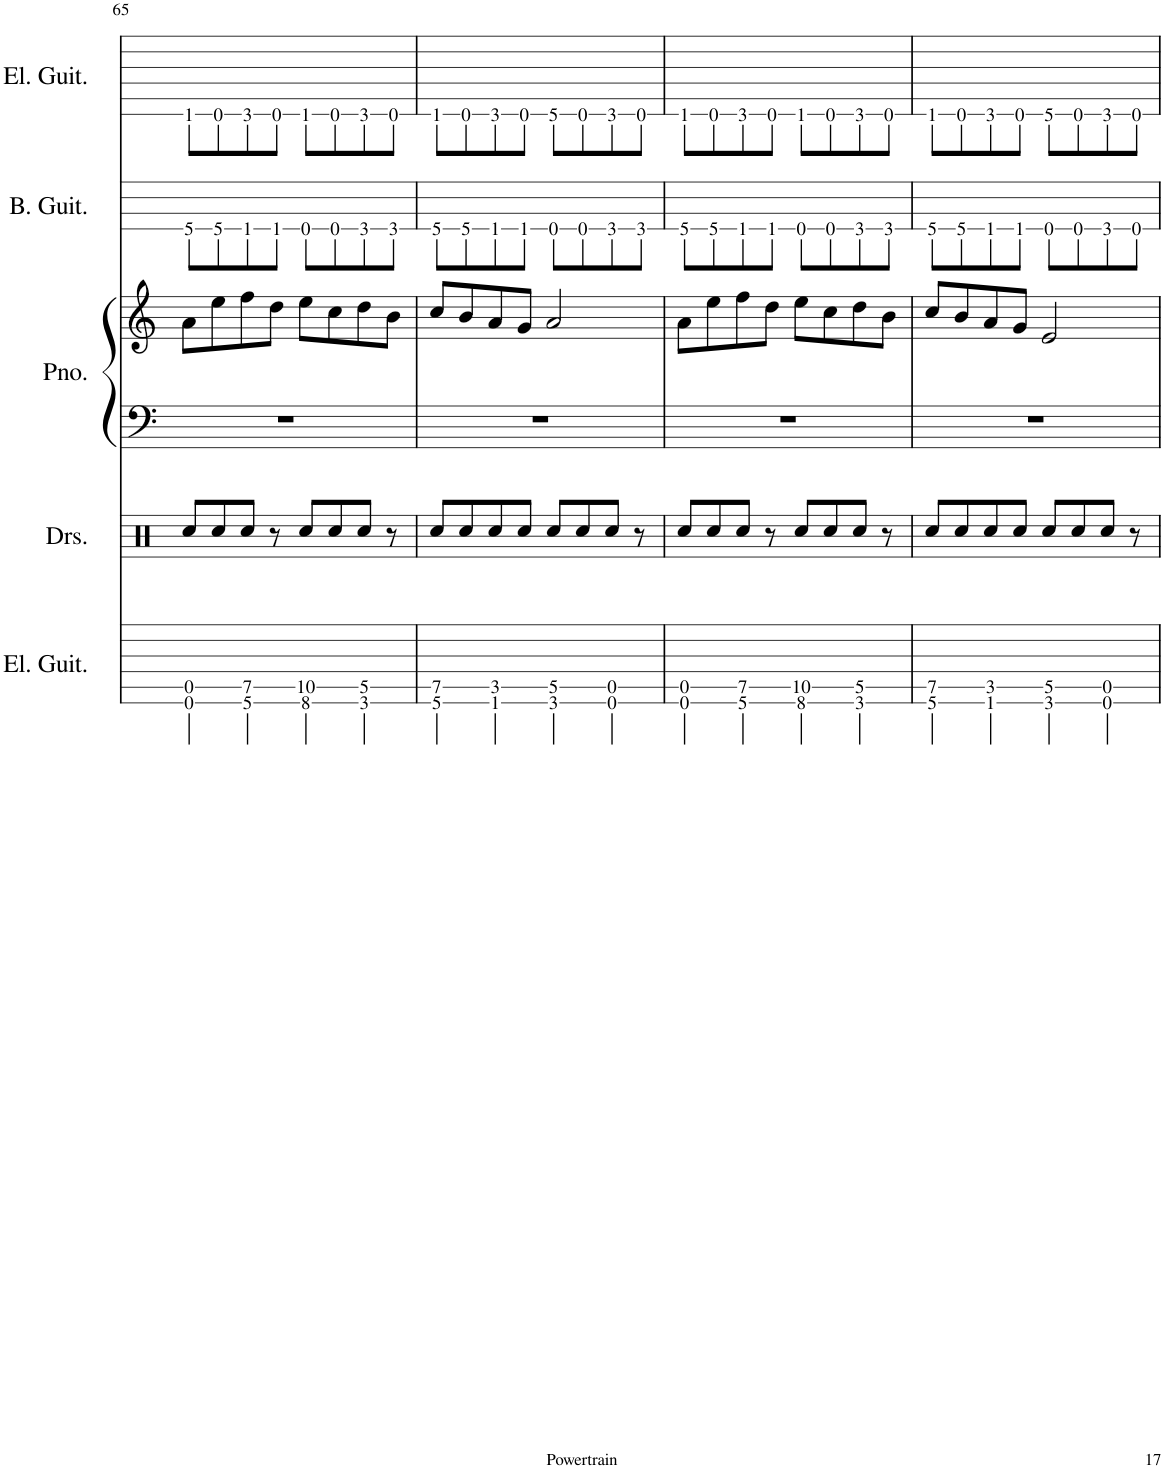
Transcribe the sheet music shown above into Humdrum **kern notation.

**kern	**kern	**kern	**kern	**kern	**kern
*part5	*part4	*part3	*part3	*part2	*part1
*staff6	*staff5	*staff4	*staff3	*staff2	*staff1
*I"Electric Guitar	*I"Drumset	*I"Piano	*	*I"Bass Guitar	*I"Electric Guitar
*I'El. Guit.	*I'Drs.	*I'Pno.	*	*I'B. Guit.	*I'El. Guit.
!!LO:PB:g=z
*	*clefX	*clefF4	*clefG2	*	*
*k[]	*k[]	*k[]	*k[]	*k[]	*k[]
*M4/4	*M4/4	*M4/4	*M4/4	*M4/4	*M4/4
=65	=65	=65	=65	=65	=65
4EE\ 4AA\	8Rcc/L	1r	8a\L	8AAA\L	8FF\L
.	8Rcc/	.	8ee\	8AAA\	8EE\
4AA\ 4E\	8Rcc/J	.	8ff\	8FFF\	8GG\
.	8r	.	8dd\J	8FFF\J	8EE\J
4C\ 4G\	8Rcc/L	.	8ee\L	8EEE\L	8FF\L
.	8Rcc/	.	8cc\	8EEE\	8EE\
4GG\ 4D\	8Rcc/J	.	8dd\	8GGG\	8GG\
.	8r	.	8b\J	8GGG\J	8EE\J
=66	=66	=66	=66	=66	=66
4AA\ 4E\	8Rcc/L	1r	8cc/L	8AAA\L	8FF\L
.	8Rcc/	.	8b/	8AAA\	8EE\
4FF\ 4C\	8Rcc/	.	8a/	8FFF\	8GG\
.	8Rcc/J	.	8g/J	8FFF\J	8EE\J
4GG\ 4D\	8Rcc/L	.	2a/	8EEE\L	8AA\L
.	8Rcc/	.	.	8EEE\	8EE\
4EE\ 4AA\	8Rcc/J	.	.	8GGG\	8GG\
.	8r	.	.	8GGG\J	8EE\J
=67	=67	=67	=67	=67	=67
4EE\ 4AA\	8Rcc/L	1r	8a\L	8AAA\L	8FF\L
.	8Rcc/	.	8ee\	8AAA\	8EE\
4AA\ 4E\	8Rcc/J	.	8ff\	8FFF\	8GG\
.	8r	.	8dd\J	8FFF\J	8EE\J
4C\ 4G\	8Rcc/L	.	8ee\L	8EEE\L	8FF\L
.	8Rcc/	.	8cc\	8EEE\	8EE\
4GG\ 4D\	8Rcc/J	.	8dd\	8GGG\	8GG\
.	8r	.	8b\J	8GGG\J	8EE\J
=68	=68	=68	=68	=68	=68
4AA\ 4E\	8Rcc/L	1r	8cc/L	8AAA\L	8FF\L
.	8Rcc/	.	8b/	8AAA\	8EE\
4FF\ 4C\	8Rcc/	.	8a/	8FFF\	8GG\
.	8Rcc/J	.	8g/J	8FFF\J	8EE\J
4GG\ 4D\	8Rcc/L	.	2e/	8EEE\L	8AA\L
.	8Rcc/	.	.	8EEE\	8EE\
4EE\ 4AA\	8Rcc/J	.	.	8GGG\	8GG\
.	8r	.	.	8EEE\J	8EE\J
=	=	=	=	=	=
*-	*-	*-	*-	*-	*-
